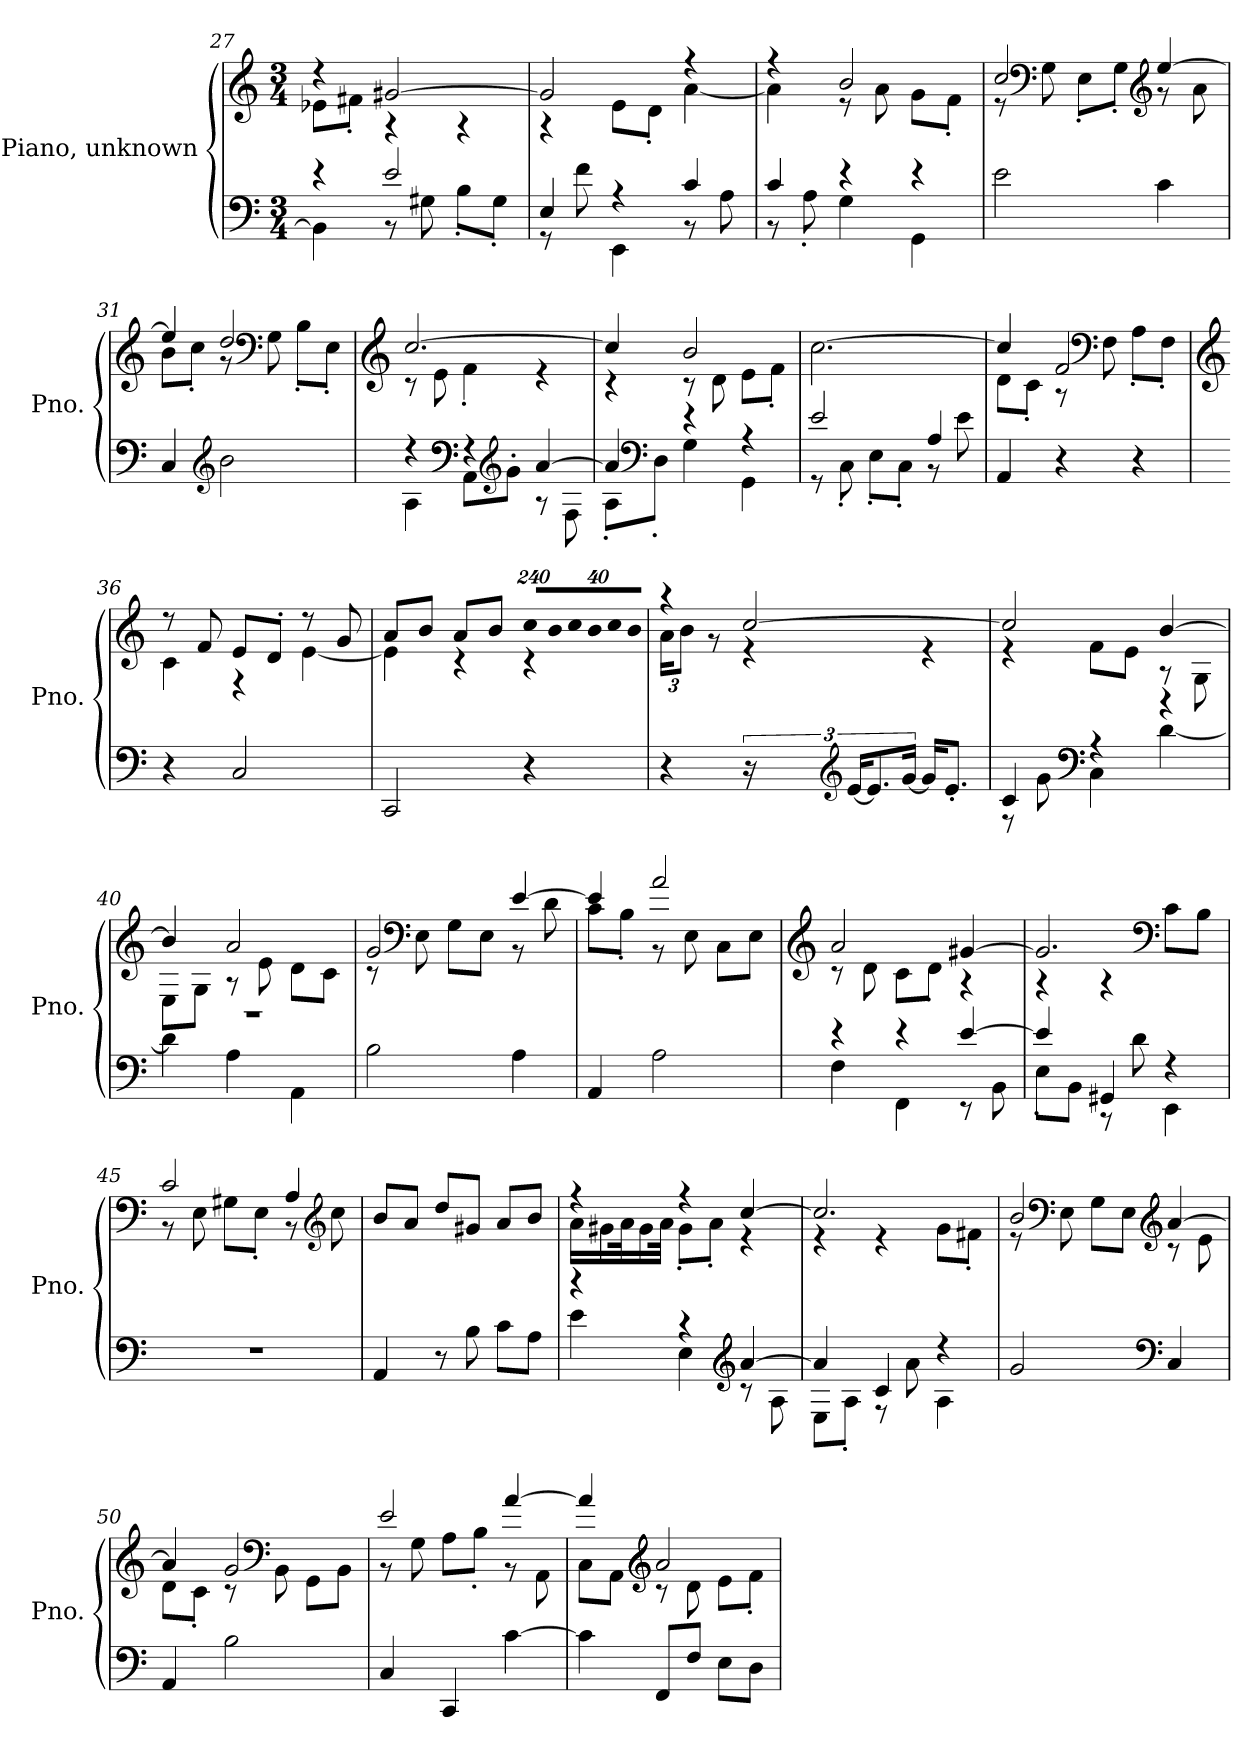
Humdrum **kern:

**kern	**kern
*part1	*part1
*staff2	*staff1
*I"Piano, unknown	*
*I'Pno.	*
*clefF4	*clefG2
*k[]	*k[]
*M3/4	*M3/4
=27	=27
*^	*^
4r	4BB\]	4r	8e-X\L
.	.	.	8f#X'\J
2e/	8r	[2g#X/	4r
.	8G#X\	.	.
.	8B'\L	.	4r
.	8G#'\J	.	.
=28	=28	=28	=28
4E/	8r	2g#/]	4r
.	8f\	.	.
4r	4EE\	.	8e\L
.	.	.	8d'\J
4c/	8r	4r	[4a\
.	8A\	.	.
=29	=29	=29	=29
4c/	8r	4r	4a\]
.	8A'\	.	.
4r	4G\	2b/	8r
.	.	.	8a\
4r	4GG\	.	8g\L
.	.	.	8f'\J
*v	*v	*	*
!!LO:LB:g=z	!!
=30	=30	=30
2e\	2cc/	8r
*	*clefF4	*
.	.	8G\
.	.	8E'\L
.	.	8G'\J
*	*clefG2	*
4c\	[4ee/	8r
.	.	8a\
=31	=31	=31
4C/	4ee/]	8b\L
.	.	8cc'\J
*clefG2	*	*
2b\	2dd/	8r
*	*clefF4	*
.	.	8G\
.	.	8B'\L
.	.	8E'\J
=32	=32	=32
*	*clefG2	*
*^	*	*
4r	4A\	[2.cc/	8r
.	.	.	8e\
*clefF4	*	*	*
4r	8AA\L	.	4f'\
*clefG2	*	*	*
.	8g'\J	.	.
[4a/	8r	.	4r
.	8F\	.	.
=33	=33	=33	=33
4a/]	8A'\L	4cc/]	4r
*clefF4	*	*	*
.	8D'\J	.	.
4r	4G\	2b/	8r
.	.	.	8d\
4r	4GG\	.	8e\L
.	.	.	8f'\J
*	*	*v	*v
=34	=34	=34
2e/	8r	[2.cc\
.	8C'\	.
.	8E'\L	.
.	8C'\J	.
4A/	8r	.
.	8e\	.
*v	*v	*
!!LO:LB:g=z
=35	=35
*	*^
4AA/	4cc/]	8d\L
.	.	8c'\J
4r	2f/	8r
*	*clefF4	*
.	.	8F\
4r	.	8A'\L
.	.	8F'\J
=36	=36	=36
*	*clefG2	*
4r	8r	4c\
.	8f/	.
2C/	8e/L	4r
.	8d'/J	.
.	8r	[4e\
.	8g/	.
=37	=37	=37
2CC/	8a/L	4e\]
.	8b/J	.
.	8a/L	4r
.	8b/J	.
*	*Xbrackettup	*
!	!LO:N:vis=16	!
4r	1920%137cc/LL	4r
!	!LO:N:vis=32	!
.	640%23b/L	.
!	!LO:N:vis=32	!
.	640%23cc/	.
!	!LO:N:vis=32	!
.	640%23b/	.
!	!LO:N:vis=32	!
.	640%23cc/	.
!	!LO:N:vis=32	!
.	640%23b/JJJ	.
960ryy	.	960ryy
=38	=38	=38
4r	4r	24a\KL
.	.	12b\J
.	.	8r
24r	[2cc/	4r
*clefG2	*	*
[24e/KL	.	.
12.e/]	.	.
[24g/Jk	.	.
16g/KL]	.	4r
8.e'/J	.	.
!!LO:LB:g=z	!!
=39	=39	=39
*^	*	*
4c/	8r	2cc/]	4r
.	8g\	.	.
*clefF4	*	*	*
4r	4C\	.	8f\L
.	.	.	8e\J
4r	[4d\	[4b/	8r
.	.	.	8G\
=40	=40	=40	=40
2.r	4d\]	4b/]	8E\L
.	.	.	8G\J
.	4A\	2a/	8r
.	.	.	8e\
.	4AA\	.	8d\L
.	.	.	8c\J
*v	*v	*	*
=41	=41	=41
2B\	2g/	8r
*	*clefF4	*
.	.	8E\
.	.	8G\L
.	.	8E\J
4A\	[4e/	8r
.	.	8d\
=42	=42	=42
4AA/	4e/]	8c\L
.	.	8B'\J
2A\	2a/	8r
.	.	8E\
.	.	8C\L
.	.	8E\J
=43	=43	=43
*	*clefG2	*
*^	*	*
4r	4F\	2a/	8r
.	.	.	8d\
4r	4FF\	.	8c\L
.	.	.	8d'\J
[4e/	8r	[4g#X/	4r
.	8BB\	.	.
!!LO:LB:g=z	!!
=44	=44	=44	=44
4e/]	8E'\L	2.g#/]	4r
.	8BB\J	.	.
4GG#X/	8r	.	4r
.	8d\	.	.
*	*	*clefF4	*
4r	4EE\	.	8c\L
.	.	.	8B\J
*v	*v	*	*
=45	=45	=45
2.r	2c/	8r
.	.	8E\
.	.	8G#X\L
.	.	8E'\J
.	4A/	8r
*	*clefG2	*
.	.	8cc\
*	*v	*v
=46	=46
4AA/	8b/L
.	8a/J
8r	8dd/L
8B\	8g#X/J
8c\L	8a/L
8A\J	8b/J
=47	=47
*^	*^
4r	4e\	4r	16a\LL
.	.	.	16g#X\
.	.	.	32a\K
.	.	.	16g#\
.	.	.	32a\JJk
4r	4E\	4r	8g#'\L
.	.	.	8a'\J
*clefG2	*	*	*
[4a/	8r	[4cc/	4r
.	8A\	.	.
=48	=48	=48	=48
4a/]	8E\L	2.cc/]	4r
.	8A'\J	.	.
4c/	8r	.	4r
.	8a\	.	.
4r	4A\	.	8g\L
.	.	.	8f#X'\J
*v	*v	*	*
!!LO:LB:g=z	!!
=49	=49	=49
2g/	2b/	8r
*	*clefF4	*
.	.	8E\
.	.	8G\L
.	.	8E\J
*clefF4	*clefG2	*
4C/	[4a/	8r
.	.	8e\
=50	=50	=50
4AA/	4a/]	8d\L
.	.	8c'\J
2B\	2g/	8r
*	*clefF4	*
.	.	8BB\
.	.	8GG\L
.	.	8BB\J
=51	=51	=51
4C/	2e/	8r
.	.	8G\
4CC/	.	8A\L
.	.	8B'\J
[4c\	[4a/	8r
.	.	8AA\
=52	=52	=52
4c\]	4a/]	8C\L
.	.	8AA\J
*	*clefG2	*
8FF/L	2a/	8r
8F/J	.	8d\
8E\L	.	8e\L
8D\J	.	8f'\J
*	*v	*v
=	=
*-	*-
